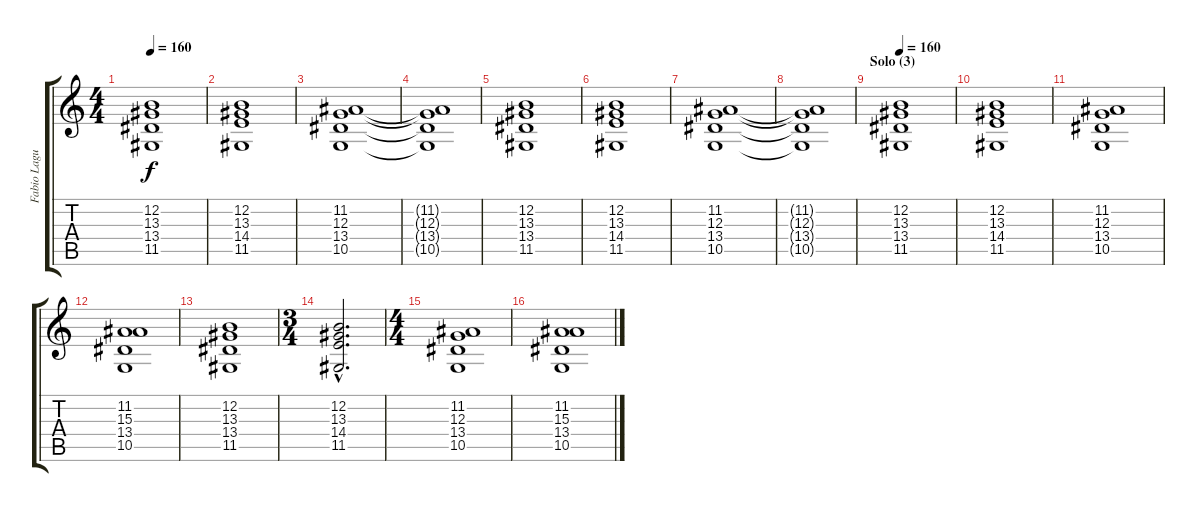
\track ("Fabio Laguna" "Fabio Lagu") {instrument violin}
\staff {score tabs}
\tuning (E4 B3 G3 D3 A2 D2) {hide}
\ts (4 4)
\tempo 160
\clef g2
\ks c
(12.2 13.3 13.4 11.5).1{dy f} |
(12.2 13.3 14.4 11.5).1 |
(11.2 12.3 13.4 10.5).1 |
(11.2{t} 12.3{t} 13.4{t} 10.5{t}).1 |
(12.2 13.3 13.4 11.5).1 |
(12.2 13.3 14.4 11.5).1 |
(11.2 12.3 13.4 10.5).1 |
(11.2{t} 12.3{t} 13.4{t} 10.5{t}).1 |
\section ("" "Solo (3)")
\tempo 160
(12.2 13.3 13.4 11.5).1 |
(12.2 13.3 14.4 11.5).1 |
(11.2 12.3 13.4 10.5).1 |
(11.2 15.3 13.4 10.5).1 |
(12.2 13.3 13.4 11.5).1 |
\ts (3 4)
(12.2{hac} 13.3{hac} 14.4{hac} 11.5{hac}).2{d} |
\ts (4 4)
(11.2 12.3 13.4 10.5).1 |
(11.2 15.3 13.4 10.5).1
